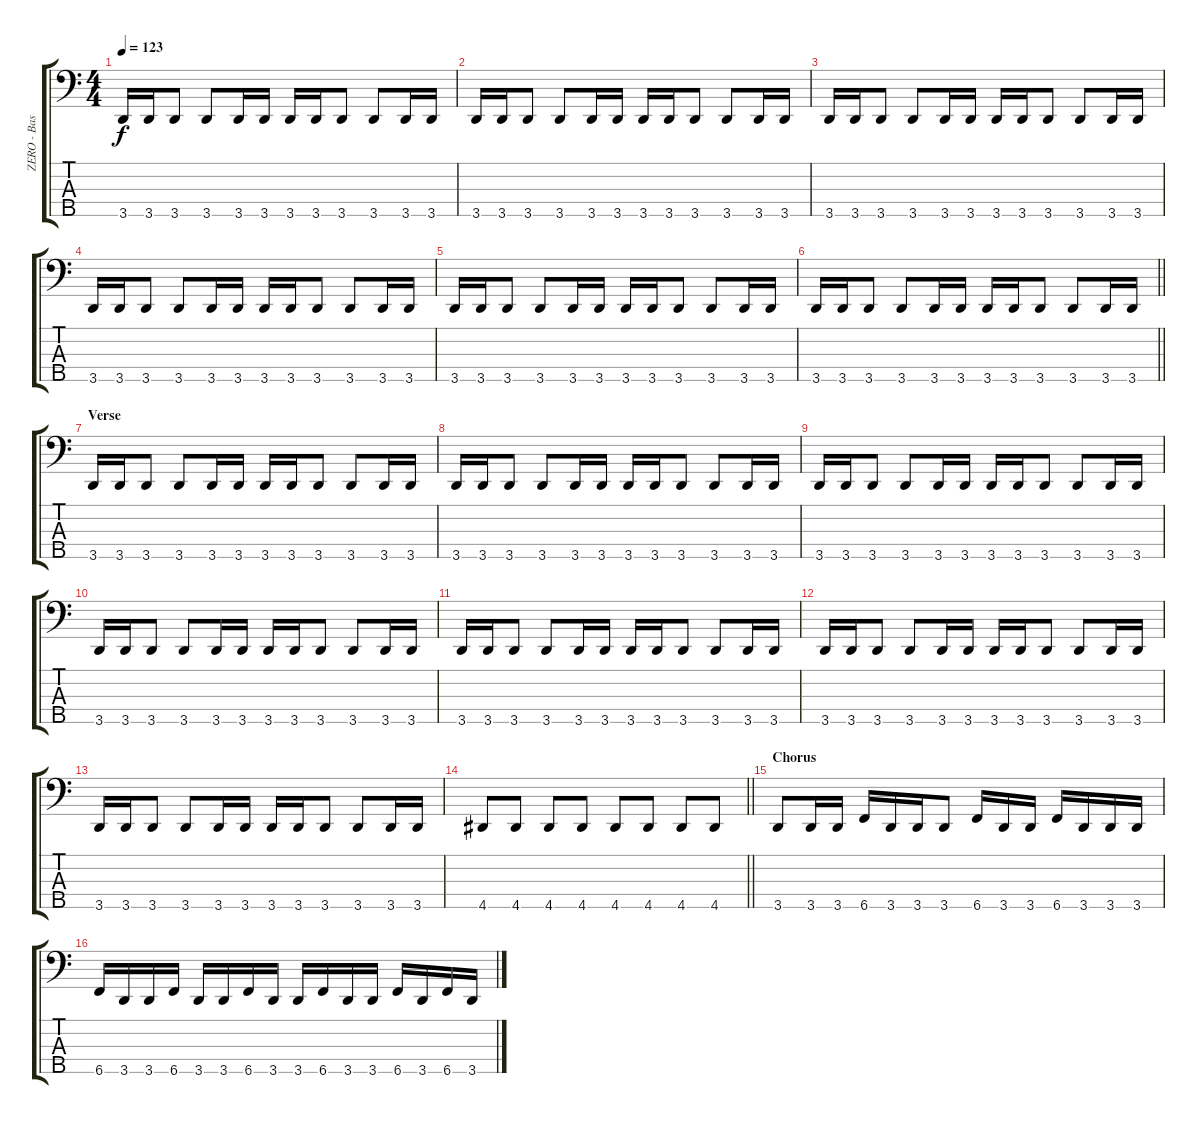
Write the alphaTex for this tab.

\track ("ZERO - Bass" "ZERO - Bas") {instrument electricbassfinger}
\staff {score tabs}
\tuning (G2 D2 A1 E1 B0) {hide}
\ts (4 4)
\tempo 123
\clef f4
\ks c
3.5.16{dy f} 3.5.16 3.5.8 3.5.8 3.5.16 3.5.16 3.5.16 3.5.16 3.5.8 3.5.8 3.5.16 3.5.16 |
3.5.16 3.5.16 3.5.8 3.5.8 3.5.16 3.5.16 3.5.16 3.5.16 3.5.8 3.5.8 3.5.16 3.5.16 |
3.5.16 3.5.16 3.5.8 3.5.8 3.5.16 3.5.16 3.5.16 3.5.16 3.5.8 3.5.8 3.5.16 3.5.16 |
3.5.16 3.5.16 3.5.8 3.5.8 3.5.16 3.5.16 3.5.16 3.5.16 3.5.8 3.5.8 3.5.16 3.5.16 |
3.5.16 3.5.16 3.5.8 3.5.8 3.5.16 3.5.16 3.5.16 3.5.16 3.5.8 3.5.8 3.5.16 3.5.16 |
\barLineRight lightlight
3.5.16 3.5.16 3.5.8 3.5.8 3.5.16 3.5.16 3.5.16 3.5.16 3.5.8 3.5.8 3.5.16 3.5.16 |
\section ("" "Verse")
3.5.16 3.5.16 3.5.8 3.5.8 3.5.16 3.5.16 3.5.16 3.5.16 3.5.8 3.5.8 3.5.16 3.5.16 |
3.5.16 3.5.16 3.5.8 3.5.8 3.5.16 3.5.16 3.5.16 3.5.16 3.5.8 3.5.8 3.5.16 3.5.16 |
3.5.16 3.5.16 3.5.8 3.5.8 3.5.16 3.5.16 3.5.16 3.5.16 3.5.8 3.5.8 3.5.16 3.5.16 |
3.5.16 3.5.16 3.5.8 3.5.8 3.5.16 3.5.16 3.5.16 3.5.16 3.5.8 3.5.8 3.5.16 3.5.16 |
3.5.16 3.5.16 3.5.8 3.5.8 3.5.16 3.5.16 3.5.16 3.5.16 3.5.8 3.5.8 3.5.16 3.5.16 |
3.5.16 3.5.16 3.5.8 3.5.8 3.5.16 3.5.16 3.5.16 3.5.16 3.5.8 3.5.8 3.5.16 3.5.16 |
3.5.16 3.5.16 3.5.8 3.5.8 3.5.16 3.5.16 3.5.16 3.5.16 3.5.8 3.5.8 3.5.16 3.5.16 |
\barLineRight lightlight
4.5.8 4.5.8 4.5.8 4.5.8 4.5.8 4.5.8 4.5.8 4.5.8 |
\section ("" "Chorus")
3.5.8 3.5.16 3.5.16 6.5.16 3.5.16 3.5.16 3.5.8 6.5.16 3.5.16 3.5.16 6.5.16 3.5.16 3.5.16 3.5.16 |
6.5.16 3.5.16 3.5.16 6.5.16 3.5.16 3.5.16 6.5.16 3.5.16 3.5.16 6.5.16 3.5.16 3.5.16 6.5.16 3.5.16 6.5.16 3.5.16
